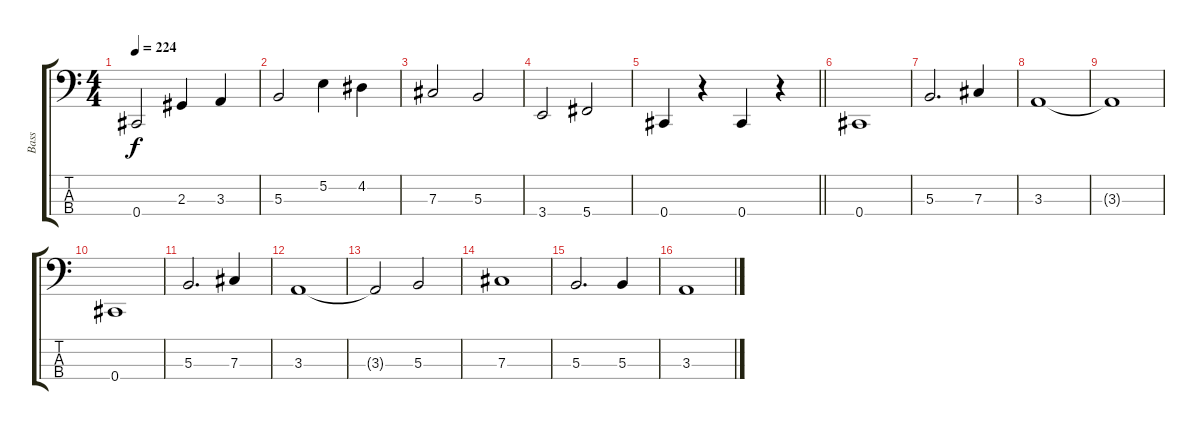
\track ("Bass" "Bass") {instrument electricbassfinger}
\staff {score tabs}
\tuning (E2 B1 Gb1 Db1) {hide}
\ts (4 4)
\tempo 224
\clef f4
\ks c
0.4.2{dy f} 2.3.4 3.3.4 |
5.3.2 5.2.4 4.2.4 |
7.3.2 5.3.2 |
3.4.2 5.4.2 |
\barLineRight lightlight
0.4.4 r.4 0.4.4 r.4 |
0.4.1 |
5.3.2{d} 7.3.4 |
3.3.1 |
3.3{t}.1 |
0.4.1 |
5.3.2{d} 7.3.4 |
3.3.1 |
3.3{t}.2 5.3.2 |
7.3.1 |
5.3.2{d} 5.3.4 |
3.3.1
